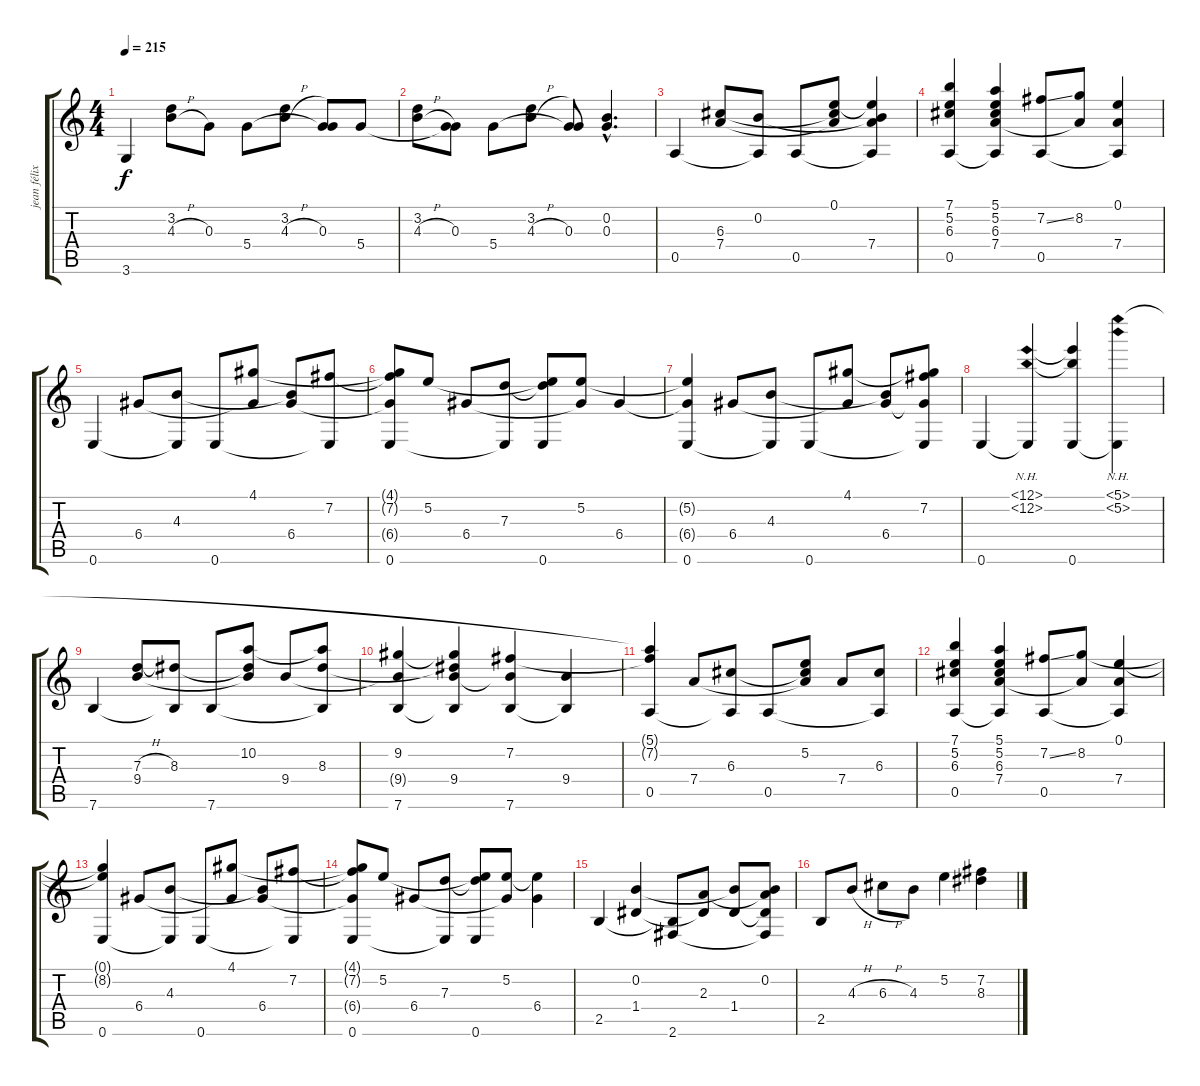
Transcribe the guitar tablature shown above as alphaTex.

\track ("jean félix" "jean félix") {instrument acousticguitarnylon}
\staff {score tabs}
\tuning (E4 B3 G3 D3 A2 E2) {hide}
\ts (4 4)
\tempo 215
\clef g2
\ks c
3.6.4{dy f} (3.2 4.3{h}).8 0.3.8 5.4.8 (3.2 4.3{h}).8 (0.3 5.4{t}).8 5.4.8 |
(3.2 4.3{h}).8 (0.3 5.4{t}).8 5.4.8 (3.2 4.3{h}).8 (0.3 5.4{t}).8 (0.2{hac} 0.3{hac}).4{d} |
0.5.4 (6.3 7.4).8 (0.2 0.5{t}).8 0.5.8 (0.1 6.3{t} 7.4{t}).8 (0.1{t} 0.2{t} 7.4 0.5{t}).4 |
(7.1 5.2 6.3 0.5).4 (5.1 5.2 6.3 7.4 0.5{t}).4 (7.2{ss} 0.5).8 (8.2 7.4{t}).8 (0.1 7.4 0.5{t}).4 |
0.6.4 6.4.8 (4.3 0.6{t}).8 0.6.8 (4.1 6.4{t}).8 (4.3{t} 6.4).8 (7.2 0.6{t}).8 |
(4.1{t} 7.2{t} 6.4{t} 0.6).8 5.2.8 6.4.8 (7.3 0.6{t}).8 (5.2{t} 7.3{t} 0.6).8 (5.2 6.4{t}).8 6.4.4 |
(5.2{t} 6.4{t} 0.6).4 6.4.8 (4.3 0.6{t}).8 0.6.8 (4.1 6.4{t}).8 (4.3{t} 6.4).8 (4.1{t} 7.2 6.4{t} 0.6{t}).8 |
0.6.4 (12.1{nh} 12.2{nh} 0.6{t}).4 (12.1{t} 12.2{t} 0.6).4 (5.1{nh} 5.2{nh} 0.6{t}).4 |
7.6.4 (7.3{h} 9.4).8 (8.3 7.6{t}).8 7.6.8 (10.2 8.3{t} 9.4{t}).8 9.4.8 (10.2{t} 8.3 7.6{t}).8 |
(9.2 9.4{t} 7.6).4 (9.2{t} 8.3{t} 9.4 7.6{t}).4 (7.2 9.4{t} 7.6).4 (9.4 7.6{t}).4 |
(5.1{t} 7.2{t} 0.5).4 7.4.8 (6.3 0.5{t}).8 0.5.8 (5.2 6.3{t} 7.4{t}).8 7.4.8 (6.3 0.5{t}).8 |
(7.1 5.2 6.3 0.5).4 (5.1 5.2 6.3 7.4 0.5{t}).4 (7.2{ss} 0.5).8 (8.2 7.4{t}).8 (0.1 7.4 0.5{t}).4 |
(0.1{t} 8.2{t} 0.6).4 6.4.8 (4.3 0.6{t}).8 0.6.8 (4.1 6.4{t}).8 (4.3{t} 6.4).8 (7.2 0.6{t}).8 |
(4.1{t} 7.2{t} 6.4{t} 0.6).8 5.2.8 6.4.8 (7.3 0.6{t}).8 (5.2{t} 7.3{t} 0.6).8 (5.2 6.4{t}).8 (5.2{t} 6.4).4 |
2.5.4 (0.2 1.4).4 (2.5{t} 2.6).8 (2.3 1.4{t}).8 (0.2{t} 1.4).8 (0.2 2.3{t} 1.4{t} 2.6{t}).8 |
2.5.8 4.3{h}.8 6.3{h}.8 4.3.8 5.2.4 (7.2 8.3).4
